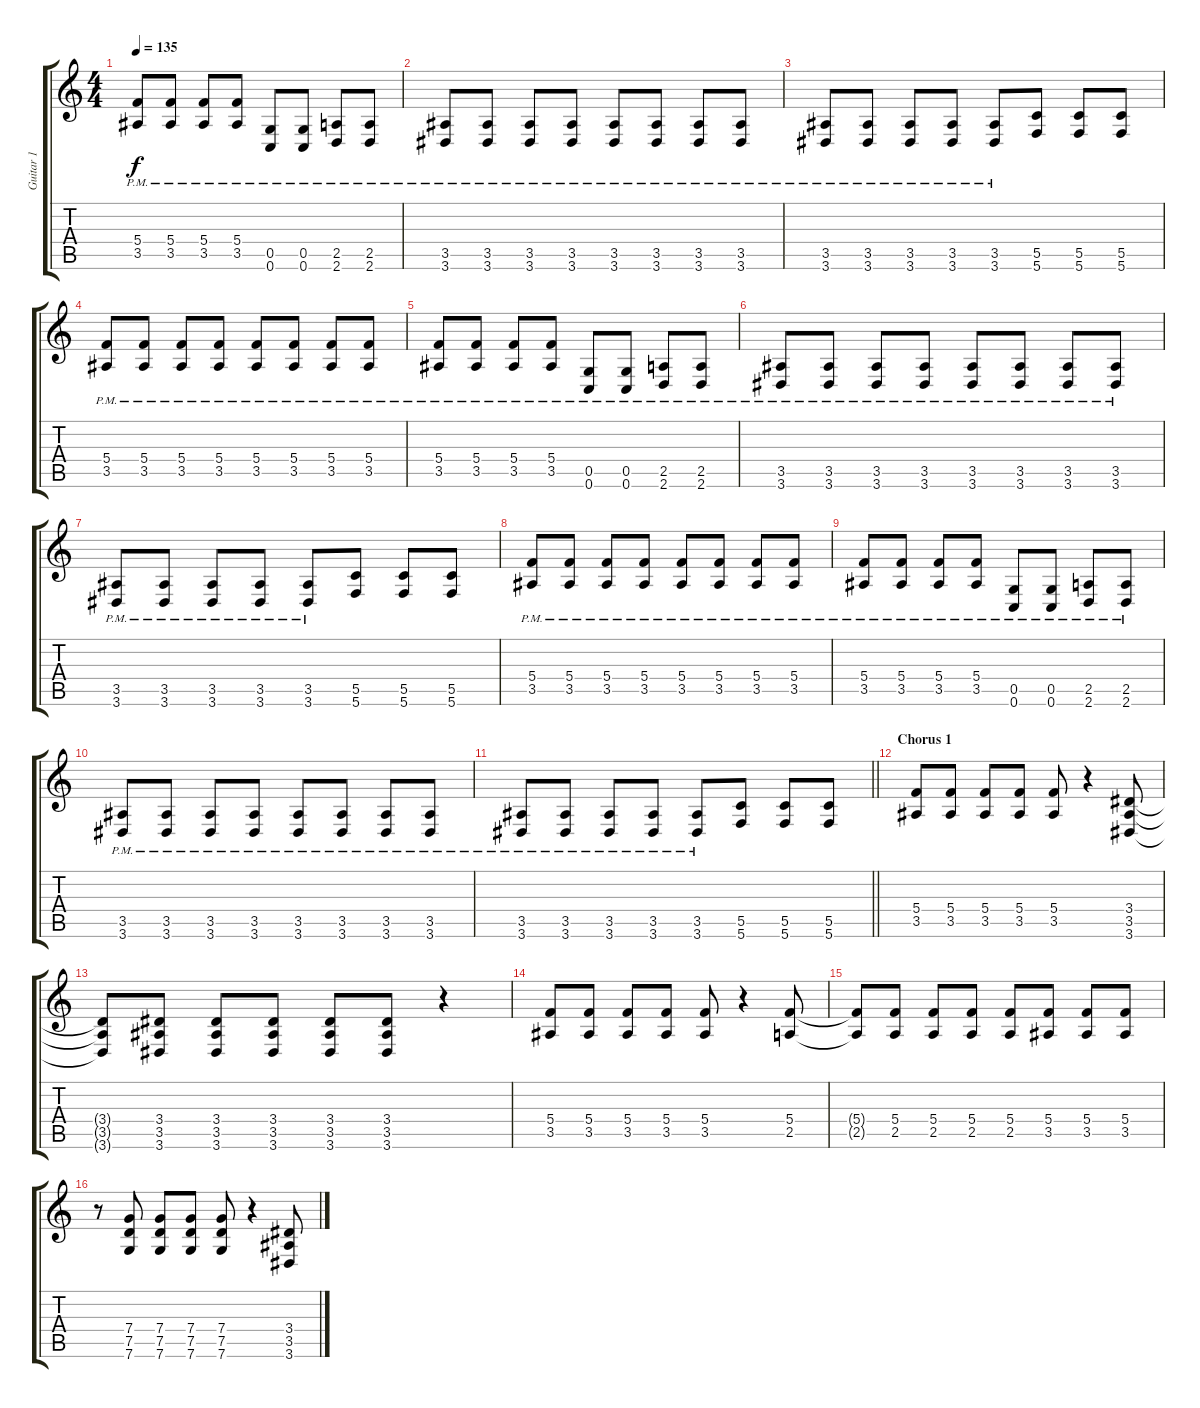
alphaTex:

\track ("Guitar 1" "Guitar 1") {instrument distortionguitar}
\staff {score tabs}
\tuning (D4 A3 F3 C3 G2 C2) {hide}
\ts (4 4)
\tempo 135
\clef g2
\ks c
(5.4{pm} 3.5{pm}).8{dy f} (5.4{pm} 3.5{pm}).8 (5.4{pm} 3.5{pm}).8 (5.4{pm} 3.5{pm}).8 (0.5{pm} 0.6{pm}).8 (0.5{pm} 0.6{pm}).8 (2.5{pm} 2.6{pm}).8 (2.5{pm} 2.6{pm}).8 |
(3.5{pm} 3.6{pm}).8 (3.5{pm} 3.6{pm}).8 (3.5{pm} 3.6{pm}).8 (3.5{pm} 3.6{pm}).8 (3.5{pm} 3.6{pm}).8 (3.5{pm} 3.6{pm}).8 (3.5{pm} 3.6{pm}).8 (3.5{pm} 3.6{pm}).8 |
(3.5{pm} 3.6{pm}).8 (3.5{pm} 3.6{pm}).8 (3.5{pm} 3.6{pm}).8 (3.5{pm} 3.6{pm}).8 (3.5{pm} 3.6{pm}).8 (5.5 5.6).8 (5.5 5.6).8 (5.5 5.6).8 |
(5.4{pm} 3.5{pm}).8 (5.4{pm} 3.5{pm}).8 (5.4{pm} 3.5{pm}).8 (5.4{pm} 3.5{pm}).8 (5.4{pm} 3.5{pm}).8 (5.4{pm} 3.5{pm}).8 (5.4{pm} 3.5{pm}).8 (5.4{pm} 3.5{pm}).8 |
(5.4{pm} 3.5{pm}).8 (5.4{pm} 3.5{pm}).8 (5.4{pm} 3.5{pm}).8 (5.4{pm} 3.5{pm}).8 (0.5{pm} 0.6{pm}).8 (0.5{pm} 0.6{pm}).8 (2.5{pm} 2.6{pm}).8 (2.5{pm} 2.6{pm}).8 |
(3.5{pm} 3.6{pm}).8 (3.5{pm} 3.6{pm}).8 (3.5{pm} 3.6{pm}).8 (3.5{pm} 3.6{pm}).8 (3.5{pm} 3.6{pm}).8 (3.5{pm} 3.6{pm}).8 (3.5{pm} 3.6{pm}).8 (3.5{pm} 3.6{pm}).8 |
(3.5{pm} 3.6{pm}).8 (3.5{pm} 3.6{pm}).8 (3.5{pm} 3.6{pm}).8 (3.5{pm} 3.6{pm}).8 (3.5{pm} 3.6{pm}).8 (5.5 5.6).8 (5.5 5.6).8 (5.5 5.6).8 |
(5.4{pm} 3.5{pm}).8 (5.4{pm} 3.5{pm}).8 (5.4{pm} 3.5{pm}).8 (5.4{pm} 3.5{pm}).8 (5.4{pm} 3.5{pm}).8 (5.4{pm} 3.5{pm}).8 (5.4{pm} 3.5{pm}).8 (5.4{pm} 3.5{pm}).8 |
(5.4{pm} 3.5{pm}).8 (5.4{pm} 3.5{pm}).8 (5.4{pm} 3.5{pm}).8 (5.4{pm} 3.5{pm}).8 (0.5{pm} 0.6{pm}).8 (0.5{pm} 0.6{pm}).8 (2.5{pm} 2.6{pm}).8 (2.5{pm} 2.6{pm}).8 |
(3.5{pm} 3.6{pm}).8 (3.5{pm} 3.6{pm}).8 (3.5{pm} 3.6{pm}).8 (3.5{pm} 3.6{pm}).8 (3.5{pm} 3.6{pm}).8 (3.5{pm} 3.6{pm}).8 (3.5{pm} 3.6{pm}).8 (3.5{pm} 3.6{pm}).8 |
\barLineRight lightlight
(3.5{pm} 3.6{pm}).8 (3.5{pm} 3.6{pm}).8 (3.5{pm} 3.6{pm}).8 (3.5{pm} 3.6{pm}).8 (3.5{pm} 3.6{pm}).8 (5.5 5.6).8 (5.5 5.6).8 (5.5 5.6).8 |
\section ("" "Chorus 1")
(5.4 3.5).8 (5.4 3.5).8 (5.4 3.5).8 (5.4 3.5).8 (5.4 3.5).8 r.4 (3.4 3.5 3.6).8 |
(3.4{t} 3.5{t} 3.6{t}).8 (3.4 3.5 3.6).8 (3.4 3.5 3.6).8 (3.4 3.5 3.6).8 (3.4 3.5 3.6).8 (3.4 3.5 3.6).8 r.4 |
(5.4 3.5).8 (5.4 3.5).8 (5.4 3.5).8 (5.4 3.5).8 (5.4 3.5).8 r.4 (5.4 2.5).8 |
(5.4{t} 2.5{t}).8 (5.4 2.5).8 (5.4 2.5).8 (5.4 2.5).8 (5.4 2.5).8 (5.4 3.5).8 (5.4 3.5).8 (5.4 3.5).8 |
r.8 (7.4 7.5 7.6).8 (7.4 7.5 7.6).8 (7.4 7.5 7.6).8 (7.4 7.5 7.6).8 r.4 (3.4 3.5 3.6).8
